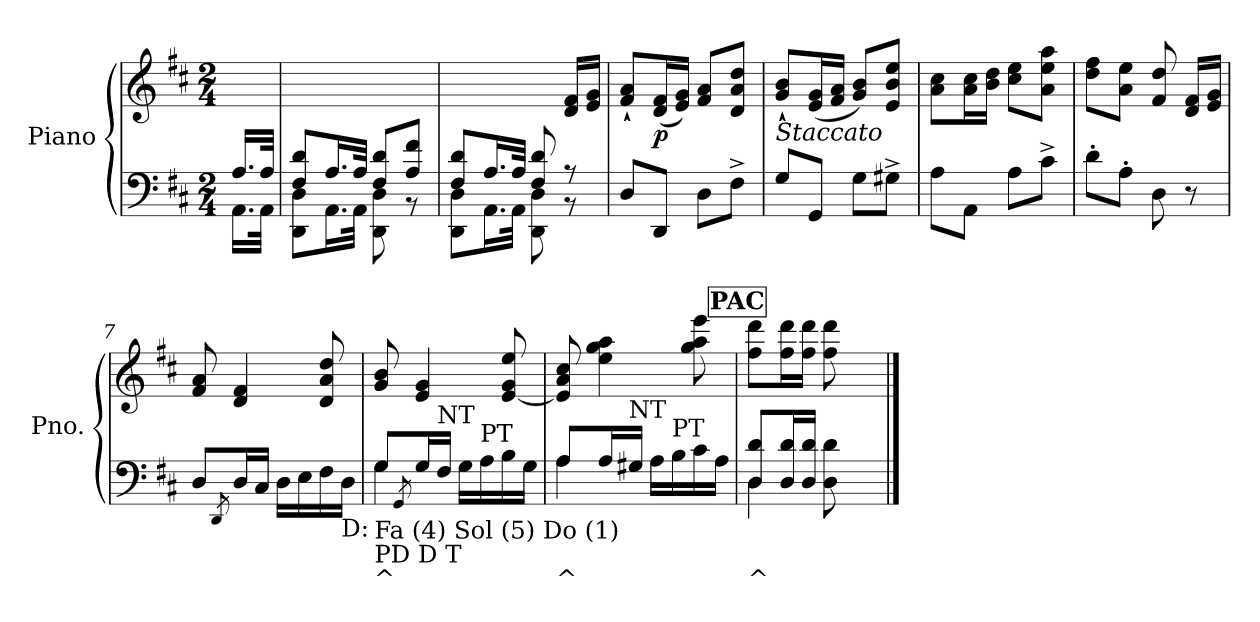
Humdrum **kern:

**kern	**kern	**dynam
*part1	*part1	*part1
*staff2	*staff1	*staff1/2
*I"Piano	*	*
*I'Pno.	*	*
*clefF4	*clefG2	*
*k[f#c#]	*k[f#c#]	*
*M2/4	*M2/4	*
=	=	=
*^	*	*
16.A/LL	16.AA\LL	8ryy	.
32A/JJk	32AA\JJk	.	.
=1	=1	=1	=1
8F#/ 8d/L	8DD\ 8D\L	2ryy	.
16.A/L	16.AA\L	.	.
32A/JJk	32AA\JJk	.	.
8F#/ 8d/L	8DD\ 8D\	.	.
8A/ 8f#/J	8r	.	.
=2	=2	=2	=2
8F#/ 8d/L	8DD\ 8D\L	4ryy	.
16.A/L	16.AA\L	.	.
32A/JJk	32AA\JJk	.	.
8F#/ 8d/	8DD\ 8D\	8ryy	.
8r	8r	16d/ 16f#/LL	.
.	.	16e/ 16g/JJ	.
*v	*v	*	*
=3	=3	=3
8D/L	8f#/` 8a/`L	.
!	!	!LO:DY:b
8DD/J	(<16d/ 16f#/L	p
.	16e/ 16g/JJ)	.
8D\L	8f#/ 8a/L	.
8F#^\J	8d/ 8a/ 8dd/J	.
=4	=4	=4
!	!LO:TX:b:i:t=Staccato	!
8G/L	8g/` 8b/`L	.
8GG/J	(<16e/ 16g/L	.
.	16f#/ 16a/JJ	.
8G\L	8g/ 8b/L)	.
8G#X^\J	8e/ 8b/ 8ee/J	.
=5	=5	=5
8A\L	8a\ 8cc#\L	.
8AA\J	16a\ 16cc#\L	.
.	16b\ 16dd\JJ	.
8A\L	8cc#\ 8ee\L	.
8c#^\J	8a\ 8ee\ 8aa\J	.
=6	=6	=6
8d'\L	8dd\ 8ff#\L	.
8A'\J	8a\ 8ee\J	.
8D\	8f#/ 8dd/	.
8r	16d/ 16f#/LL	.
.	16e/ 16g/JJ	.
!!LO:LB:g=z
=7	=7	=7
8D/L	8f#/ 8a/	.
8qDD/	.	.
!	!	!LO:DY:b
16D/L	4d/ 4f#/	other-dynamics
16C#/JJ	.	.
16D\LL	.	.
16E\	.	.
16F#\	8d/ 8a/ 8dd/	.
!LO:TX:b:t=D&colon;	!	!
16D\JJ	.	.
=8	=8	=8
*^	*	*
!LO:TX:b:t=Fa (4)                                         Sol (5)                                           Do (1)	!	!	!
!LO:TX:b:t=PD                                               D                                                  T	!	!	!
!LO:TX:b:t=^	!	!	!
8G/L	4G\	8g/ 8b/	.
8qGG/	.	.	.
!	!	!	!LO:DY:b
16G/L	.	4e/ 4g/	other-dynamics
!LO:TX:a:t=NT	!	!	!
16F#i/JJ	.	.	.
16G\LL	4ryy	.	.
!LO:TX:a:t=PT	!	!	!
16Ai\	.	.	.
16B\	.	[8e/ 8g/ 8ee/	.
16G\JJ	.	.	.
=9	=9	=9	=9
!LO:TX:b:t=^	!	!	!
8A/L	4A\	8e/] 8a/ 8cc#/	.
!	!	!	!LO:DY:b
16A/L	.	4ee\ 4gg\ 4aa\	other-dynamics
!LO:TX:a:t=NT	!	!	!
16G#Xi/JJ	.	.	.
16A\LL	4ryy	.	.
!LO:TX:a:t=PT	!	!	!
16Bi\	.	.	.
16c#\	.	8gg\ 8aa\ 8eee\	.
16A\JJ	.	.	.
!!LO:REH:place=s1:a:B:fs=14:t=PAC
=10	=10	=10	=10
!LO:TX:b:t=^	!	!	!
8D/ 8d/L	4D\	8ff#\ 8ddd\L	.
16D/ 16d/L	.	16ff#\ 16ddd\L	.
16D/ 16d/JJ	.	16ff#\ 16ddd\JJ	.
8D\ 8d\	4ryy	8ff#\ 8ddd\	.
8ryy	.	8ryy	.
*v	*v	*	*
==	==	==
*-	*-	*-
